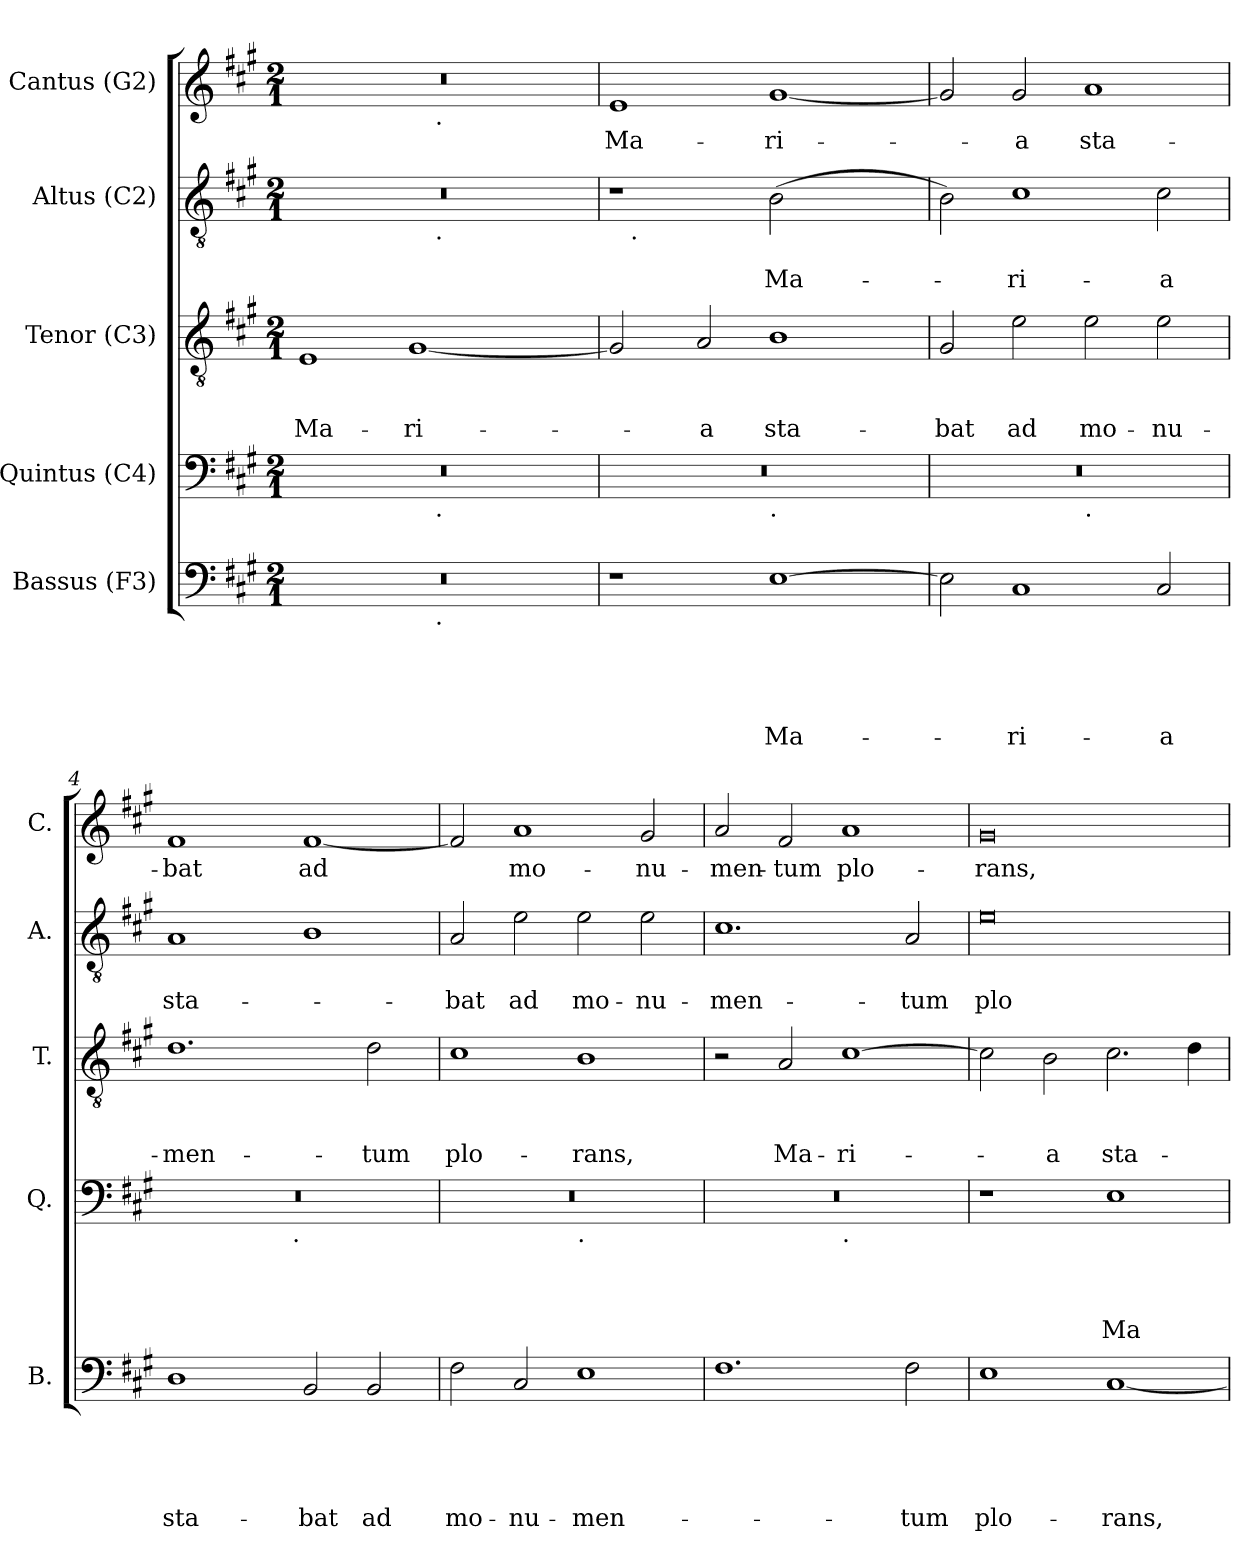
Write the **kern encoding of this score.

**kern	**text	**text	**text	**text	**text	**kern	**text	**text	**text	**text	**kern	**text	**text	**text	**kern	**text	**text	**kern	**text
*part5	*part5	*part5	*part5	*part5	*part5	*part4	*part4	*part4	*part4	*part4	*part3	*part3	*part3	*part3	*part2	*part2	*part2	*part1	*part1
*staff5	*staff5	*staff5	*staff5	*staff5	*staff5	*staff4	*staff4	*staff4	*staff4	*staff4	*staff3	*staff3	*staff3	*staff3	*staff2	*staff2	*staff2	*staff1	*staff1
*I"Bassus (F3)	*	*	*	*	*	*I"Quintus (C4)	*	*	*	*	*I"Tenor (C3)	*	*	*	*I"Altus (C2)	*	*	*I"Cantus (G2)	*
*I'B.	*	*	*	*	*	*I'Q.	*	*	*	*	*I'T.	*	*	*	*I'A.	*	*	*I'C.	*
*clefF4	*	*	*	*	*	*clefF4	*	*	*	*	*clefGv2	*	*	*	*clefGv2	*	*	*clefG2	*
*k[f#c#g#]	*	*	*	*	*	*k[f#c#g#]	*	*	*	*	*k[f#c#g#]	*	*	*	*k[f#c#g#]	*	*	*k[f#c#g#]	*
*A:	*	*	*	*	*	*A:	*	*	*	*	*A:	*	*	*	*A:	*	*	*A:	*
*M2/1	*	*	*	*	*	*M2/1	*	*	*	*	*M2/1	*	*	*	*M2/1	*	*	*M2/1	*
=1	=1	=1	=1	=1	=1	=1	=1	=1	=1	=1	=1	=1	=1	=1	=1	=1	=1	=1	=1
!	!	!	!	!	!	!	!	!	!	!	!	!	!	!LO:LY:b	!	!	!	!	!
*^	*	*	*	*	*	*^	*	*	*	*	*	*	*	*	*^	*	*	*^	*
0r	1ryy	.	.	.	.	.	0r	1ryy	.	.	.	.	1E	.	.	Ma-	0r	1ryy	.	.	0r	1ryy	.
!	!	!	!	!	!	!	!	!	!	!	!	!	!	!	!	!LO:LY:b	!	!	!	!	!	!	!
.	16.ryy	.	.	.	.	.	.	16.ryy	.	.	.	.	[<1G#	.	.	-ri-	.	16.ryy	.	.	.	16.ryy	.
!	!	!	!	!	!	!	!	!	!	!	!	!	!	!	!	!	!	!	!	!	!	!LO:TX:b:t=.	!
!	!	!	!	!	!	!	!	!	!	!	!	!	!	!	!	!	!	!LO:TX:b:t=.	!	!	!	!	!
!	!	!	!	!	!	!	!	!LO:TX:b:t=.	!	!	!	!	!	!	!	!	!	!	!	!	!	!	!
!	!LO:TX:b:t=.	!	!	!	!	!	!	!	!	!	!	!	!	!	!	!	!	!	!	!	!	!	!
.	2ryy	.	.	.	.	.	.	2ryy	.	.	.	.	.	.	.	.	.	2ryy	.	.	.	2ryy	.
.	4ryy	.	.	.	.	.	.	4ryy	.	.	.	.	.	.	.	.	.	4ryy	.	.	.	4ryy	.
.	8ryy	.	.	.	.	.	.	8ryy	.	.	.	.	.	.	.	.	.	8ryy	.	.	.	8ryy	.
.	32ryy	.	.	.	.	.	.	32ryy	.	.	.	.	.	.	.	.	.	32ryy	.	.	.	32ryy	.
=2	=2	=2	=2	=2	=2	=2	=2	=2	=2	=2	=2	=2	=2	=2	=2	=2	=2	=2	=2	=2	=2	=2	=2
!	!	!	!	!	!	!	!	!	!	!	!	!	!	!	!	!	!	!	!	!	!	!	!LO:LY:b
*v	*v	*	*	*	*	*	*	*	*	*	*	*	*	*	*	*	*	*	*	*	*v	*v	*
1r	.	.	.	.	.	0r	1ryy	.	.	.	.	2G#/]	.	.	.	1r	16ryy	.	.	1e	Ma-
!	!	!	!	!	!	!	!	!	!	!	!	!	!	!	!	!	!LO:TX:b:t=.	!	!	!	!
.	.	.	.	.	.	.	.	.	.	.	.	.	.	.	.	.	1ryy	.	.	.	.
!	!	!	!	!	!	!	!	!	!	!	!	!	!	!	!LO:LY:b	!	!	!	!	!	!
.	.	.	.	.	.	.	.	.	.	.	.	2A/	.	.	-a	.	.	.	.	.	.
!	!	!	!	!	!	!	!LO:TX:b:t=.	!	!	!	!	!	!	!	!	!	!	!	!	!	!
!	!	!	!	!	!LO:LY:b	!	!	!	!	!	!	!	!	!	!LO:LY:b	!	!	!	!LO:LY:b	!	!LO:LY:b
[>1E	.	.	.	.	Ma-	.	1ryy	.	.	.	.	1B	.	.	sta-	(>2B\	.	.	Ma-	[<1g#	-ri-
.	.	.	.	.	.	.	.	.	.	.	.	.	.	.	.	.	2...ryy	.	.	.	.
.	.	.	.	.	.	.	.	.	.	.	.	.	.	.	.	2ryy	.	.	.	.	.
=3	=3	=3	=3	=3	=3	=3	=3	=3	=3	=3	=3	=3	=3	=3	=3	=3	=3	=3	=3	=3	=3
!	!	!	!	!	!	!	!	!	!	!	!	!	!	!	!LO:LY:b	!	!	!	!	!	!
*	*	*	*	*	*	*	*	*	*	*	*	*	*	*	*	*v	*v	*	*	*	*
2E\]	.	.	.	.	.	0r	1ryy	.	.	.	.	2G#/	.	.	-bat	2B\)	.	.	2g#/]	.
!	!	!	!	!	!LO:LY:b	!	!	!	!	!	!	!	!	!	!LO:LY:b	!	!	!LO:LY:b	!	!LO:LY:b
1C#	.	.	.	.	-ri-	.	.	.	.	.	.	2e\	.	.	ad	1c#	.	-ri-	2g#/	-a
!	!	!	!	!	!	!	!LO:TX:b:t=.	!	!	!	!	!	!	!	!	!	!	!	!	!
!	!	!	!	!	!	!	!	!	!	!	!	!	!	!	!LO:LY:b	!	!	!	!	!LO:LY:b
.	.	.	.	.	.	.	1ryy	.	.	.	.	2e\	.	.	mo-	.	.	.	1a	sta-
!	!	!	!	!	!LO:LY:b	!	!	!	!	!	!	!	!	!	!LO:LY:b	!	!	!LO:LY:b	!	!
2C#/	.	.	.	.	-a	.	.	.	.	.	.	2e\	.	.	-nu-	2c#\	.	-a	.	.
=4	=4	=4	=4	=4	=4	=4	=4	=4	=4	=4	=4	=4	=4	=4	=4	=4	=4	=4	=4	=4
!	!	!	!	!	!LO:LY:b	!	!	!	!	!	!	!	!	!	!LO:LY:b	!	!	!LO:LY:b	!	!LO:LY:b
1D	.	.	.	.	sta-	0r	2ryy	.	.	.	.	1.d	.	.	-men-	1A	.	sta-	1f#	-bat
.	.	.	.	.	.	.	4...ryy	.	.	.	.	.	.	.	.	.	.	.	.	.
!	!	!	!	!	!	!	!LO:TX:b:t=.	!	!	!	!	!	!	!	!	!	!	!	!	!
.	.	.	.	.	.	.	1ryy	.	.	.	.	.	.	.	.	.	.	.	.	.
!	!	!	!	!	!LO:LY:b	!	!	!	!	!	!	!	!	!	!	!	!	!	!	!LO:LY:b
2BB/	.	.	.	.	-bat	.	.	.	.	.	.	.	.	.	.	1B	.	.	[<1f#	ad
!	!	!	!	!	!LO:LY:b	!	!	!	!	!	!	!	!	!	!LO:LY:b	!	!	!	!	!
2BB/	.	.	.	.	ad	.	.	.	.	.	.	2d\	.	.	-tum	.	.	.	.	.
.	.	.	.	.	.	.	32ryy	.	.	.	.	.	.	.	.	.	.	.	.	.
!!LO:LB:g=z
=5	=5	=5	=5	=5	=5	=5	=5	=5	=5	=5	=5	=5	=5	=5	=5	=5	=5	=5	=5	=5
!	!	!	!	!	!LO:LY:b	!	!	!	!	!	!	!	!	!	!LO:LY:b	!	!	!LO:LY:b	!	!
2F#\	.	.	.	.	mo-	0r	1ryy	.	.	.	.	1c#	.	.	plo-	2A/	.	-bat	2f#/]	.
!	!	!	!	!	!LO:LY:b	!	!	!	!	!	!	!	!	!	!	!	!	!LO:LY:b	!	!LO:LY:b
2C#/	.	.	.	.	-nu-	.	.	.	.	.	.	.	.	.	.	2e\	.	ad	1a	mo-
!	!	!	!	!	!	!	!LO:TX:b:t=.	!	!	!	!	!	!	!	!	!	!	!	!	!
!	!	!	!	!	!LO:LY:b	!	!	!	!	!	!	!	!	!	!LO:LY:b	!	!	!LO:LY:b	!	!
1E	.	.	.	.	-men-	.	1ryy	.	.	.	.	1B	.	.	-rans,	2e\	.	mo-	.	.
!	!	!	!	!	!	!	!	!	!	!	!	!	!	!	!	!	!	!LO:LY:b	!	!LO:LY:b
.	.	.	.	.	.	.	.	.	.	.	.	.	.	.	.	2e\	.	-nu-	2g#/	-nu-
=6	=6	=6	=6	=6	=6	=6	=6	=6	=6	=6	=6	=6	=6	=6	=6	=6	=6	=6	=6	=6
!	!	!	!	!	!	!	!	!	!	!	!	!	!	!	!	!	!	!LO:LY:b	!	!LO:LY:b
1.F#	.	.	.	.	.	0r	1ryy	.	.	.	.	2r	.	.	.	1.c#	.	-men-	2a/	-men-
!	!	!	!	!	!	!	!	!	!	!	!	!	!	!	!LO:LY:b	!	!	!	!	!LO:LY:b
.	.	.	.	.	.	.	.	.	.	.	.	2A/	.	.	Ma-	.	.	.	2f#/	-tum
!	!	!	!	!	!	!	!LO:TX:b:t=.	!	!	!	!	!	!	!	!	!	!	!	!	!
!	!	!	!	!	!	!	!	!	!	!	!	!	!	!	!LO:LY:b	!	!	!	!	!LO:LY:b
.	.	.	.	.	.	.	1ryy	.	.	.	.	[>1c#	.	.	-ri-	.	.	.	1a	plo-
!	!	!	!	!	!LO:LY:b	!	!	!	!	!	!	!	!	!	!	!	!	!LO:LY:b	!	!
2F#\	.	.	.	.	-tum	.	.	.	.	.	.	.	.	.	.	2A/	.	-tum	.	.
=7	=7	=7	=7	=7	=7	=7	=7	=7	=7	=7	=7	=7	=7	=7	=7	=7	=7	=7	=7	=7
!	!	!	!	!	!LO:LY:b	!	!	!	!	!	!	!	!	!	!	!	!	!LO:LY:b:rj	!	!LO:LY:b
*	*	*	*	*	*	*v	*v	*	*	*	*	*	*	*	*	*	*	*	*	*
1E	.	.	.	.	plo-	1r	.	.	.	.	2c#\]	.	.	.	0e	.	plo-	0g#	-rans,
!	!	!	!	!	!	!	!	!	!	!	!	!	!	!LO:LY:b	!	!	!	!	!
.	.	.	.	.	.	.	.	.	.	.	2B\	.	.	-a	.	.	.	.	.
!	!	!	!	!	!LO:LY:b	!	!	!	!	!LO:LY:b	!	!	!	!LO:LY:b	!	!	!	!	!
[<1C#	.	.	.	.	-rans,	1E	.	.	.	Ma-	2.c#\	.	.	sta-	.	.	.	.	.
.	.	.	.	.	.	.	.	.	.	.	4d\	.	.	.	.	.	.	.	.
=	=	=	=	=	=	=	=	=	=	=	=	=	=	=	=	=	=	=	=
*-	*-	*-	*-	*-	*-	*-	*-	*-	*-	*-	*-	*-	*-	*-	*-	*-	*-	*-	*-
